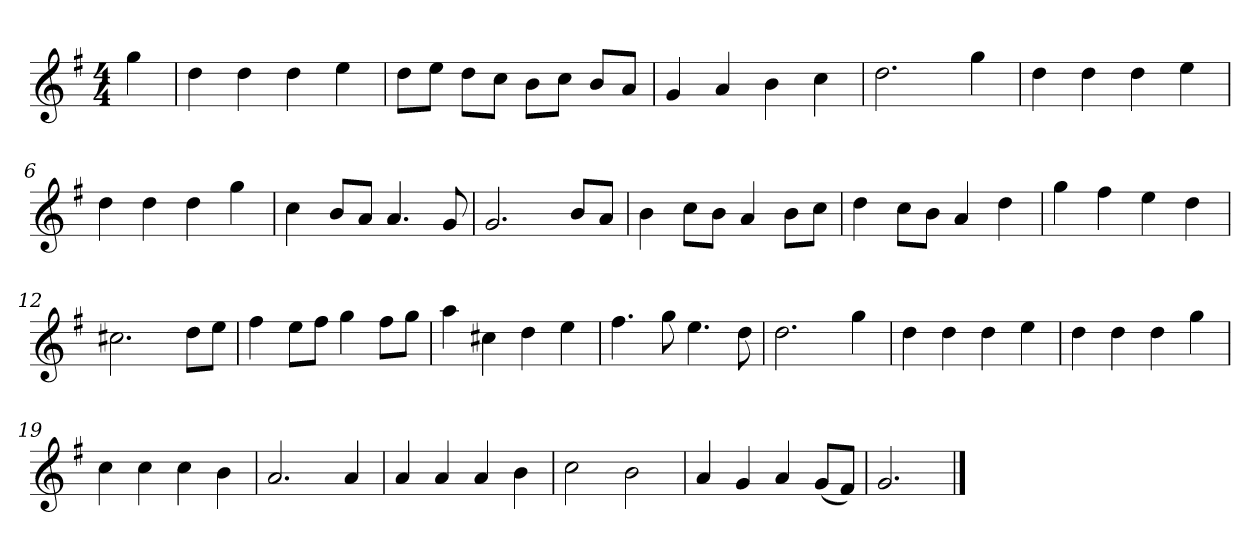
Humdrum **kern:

**kern
*part1
*staff1
*k[f#]
*M4/4
*MM120
=
4gg
=1
4dd
4dd
4dd
4ee
=2
8ddL
8eeJ
8ddL
8ccJ
8bL
8ccJ
8bL
8aJ
=3
4g
4a
4b
4cc
=4
2.dd
4gg
=5
4dd
4dd
4dd
4ee
=6
4dd
4dd
4dd
4gg
=7
4cc
8bL
8aJ
4.a
8g
=8
2.g
8bL
8aJ
=9
4b
8ccL
8bJ
4a
8bL
8ccJ
=10
4dd
8ccL
8bJ
4a
4dd
=11
4gg
4ff#
4ee
4dd
=12
2.cc#X
8ddL
8eeJ
=13
4ff#
8eeL
8ff#J
4gg
8ff#L
8ggJ
=14
4aa
4cc#X
4dd
4ee
=15
4.ff#
8gg
4.ee
8dd
=16
2.dd
4gg
=17
4dd
4dd
4dd
4ee
=18
4dd
4dd
4dd
4gg
=19
4cc
4cc
4cc
4b
=20
2.a
4a
=21
4a
4a
4a
4b
=22
2cc
2b
=23
4a
4g
4a
(8gL
8f#J)
=24
2.g
==
*-
